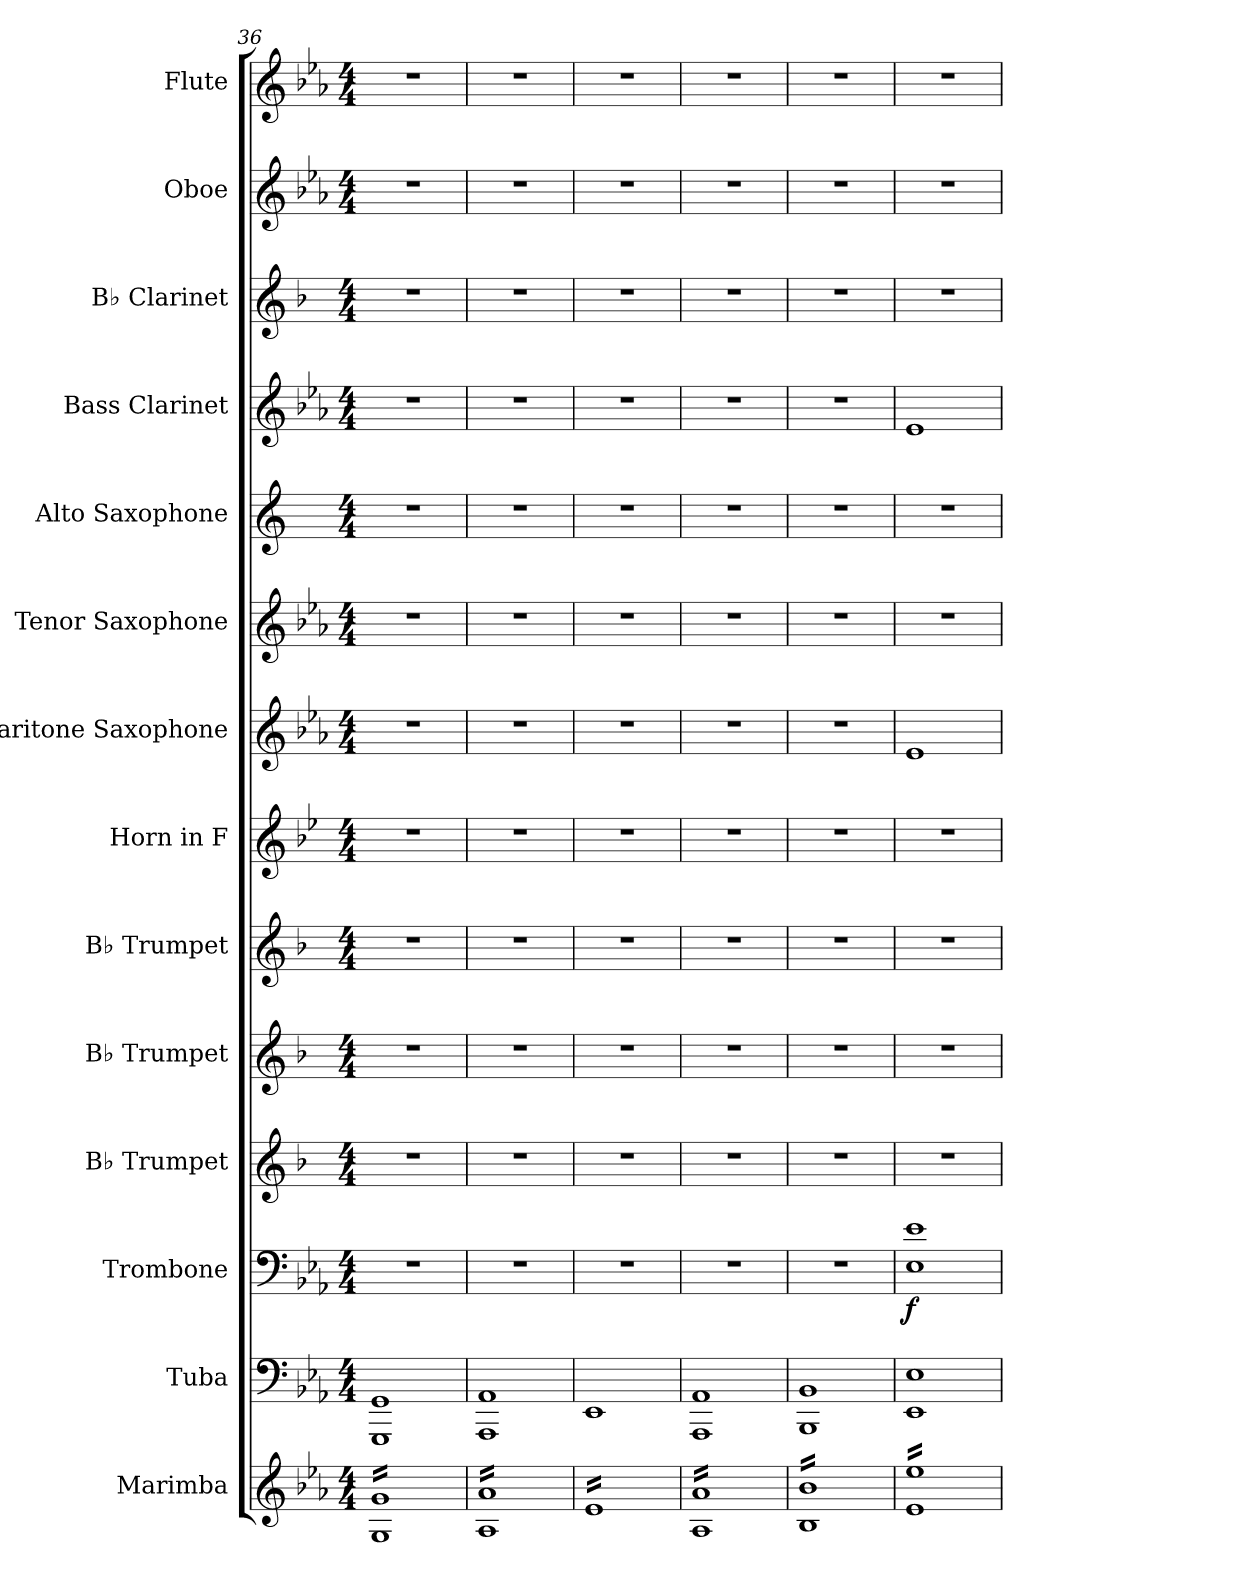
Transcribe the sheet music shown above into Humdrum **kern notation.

**kern	**kern	**kern	**dynam	**kern	**kern	**kern	**kern	**kern	**kern	**kern	**kern	**kern	**kern	**kern
*part14	*part13	*part12	*part12	*part11	*part10	*part9	*part8	*part7	*part6	*part5	*part4	*part3	*part2	*part1
*staff14	*staff13	*staff12	*staff12	*staff11	*staff10	*staff9	*staff8	*staff7	*staff6	*staff5	*staff4	*staff3	*staff2	*staff1
*I"Marimba	*I"Tuba	*I"Trombone	*	*I"B♭ Trumpet	*I"B♭ Trumpet	*I"B♭ Trumpet	*I"Horn in F	*I"Baritone Saxophone	*I"Tenor Saxophone	*I"Alto Saxophone	*I"Bass Clarinet	*I"B♭ Clarinet	*I"Oboe	*I"Flute
*I'Mrm.	*I'Tba.	*I'Tbn.	*	*I'B♭ Tpt.	*I'B♭ Tpt.	*I'B♭ Tpt.	*	*I'Bar. Sax.	*I'T. Sax.	*I'A. Sax.	*I'B. Cl.	*I'B♭ Cl.	*I'Ob.	*I'Fl.
*clefG2	*clefF4	*clefF4	*	*clefG2	*clefG2	*clefG2	*clefG2	*clefG2	*clefG2	*clefG2	*clefG2	*clefG2	*clefG2	*clefG2
*	*	*	*	*ITrd1c2	*ITrd1c2	*ITrd1c2	*ITrd4c7	*ITrd12c21	*ITrd8c14	*ITrd5c9	*ITrd8c14	*ITrd1c2	*	*
*k[b-e-a-]	*k[b-e-a-]	*k[b-e-a-]	*	*k[b-e-a-]	*k[b-e-a-]	*k[b-e-a-]	*k[b-e-a-]	*k[b-e-a-]	*k[b-e-a-]	*k[b-e-a-]	*k[b-e-a-]	*k[b-e-a-]	*k[b-e-a-]	*k[b-e-a-]
*M4/4	*M4/4	*M4/4	*	*M4/4	*M4/4	*M4/4	*M4/4	*M4/4	*M4/4	*M4/4	*M4/4	*M4/4	*M4/4	*M4/4
=36	=36	=36	=36	=36	=36	=36	=36	=36	=36	=36	=36	=36	=36	=36
*tremolo	*	*	*	*	*	*	*	*	*	*	*	*	*	*
16G 16gLL	1GGG 1GG	1r	.	1r	1r	1r	1r	1r	1r	1r	1r	1r	1r	1r
16G 16g	.	.	.	.	.	.	.	.	.	.	.	.	.	.
16G 16g	.	.	.	.	.	.	.	.	.	.	.	.	.	.
16G 16g	.	.	.	.	.	.	.	.	.	.	.	.	.	.
16G 16g	.	.	.	.	.	.	.	.	.	.	.	.	.	.
16G 16g	.	.	.	.	.	.	.	.	.	.	.	.	.	.
16G 16g	.	.	.	.	.	.	.	.	.	.	.	.	.	.
16G 16g	.	.	.	.	.	.	.	.	.	.	.	.	.	.
16G 16g	.	.	.	.	.	.	.	.	.	.	.	.	.	.
16G 16g	.	.	.	.	.	.	.	.	.	.	.	.	.	.
16G 16g	.	.	.	.	.	.	.	.	.	.	.	.	.	.
16G 16g	.	.	.	.	.	.	.	.	.	.	.	.	.	.
16G 16g	.	.	.	.	.	.	.	.	.	.	.	.	.	.
16G 16g	.	.	.	.	.	.	.	.	.	.	.	.	.	.
16G 16g	.	.	.	.	.	.	.	.	.	.	.	.	.	.
16G 16gJJ	.	.	.	.	.	.	.	.	.	.	.	.	.	.
!!LO:PB:g=z
=37	=37	=37	=37	=37	=37	=37	=37	=37	=37	=37	=37	=37	=37	=37
16A- 16a-LL	1AAA- 1AA-	1r	.	1r	1r	1r	1r	1r	1r	1r	1r	1r	1r	1r
16A- 16a-	.	.	.	.	.	.	.	.	.	.	.	.	.	.
16A- 16a-	.	.	.	.	.	.	.	.	.	.	.	.	.	.
16A- 16a-	.	.	.	.	.	.	.	.	.	.	.	.	.	.
16A- 16a-	.	.	.	.	.	.	.	.	.	.	.	.	.	.
16A- 16a-	.	.	.	.	.	.	.	.	.	.	.	.	.	.
16A- 16a-	.	.	.	.	.	.	.	.	.	.	.	.	.	.
16A- 16a-	.	.	.	.	.	.	.	.	.	.	.	.	.	.
16A- 16a-	.	.	.	.	.	.	.	.	.	.	.	.	.	.
16A- 16a-	.	.	.	.	.	.	.	.	.	.	.	.	.	.
16A- 16a-	.	.	.	.	.	.	.	.	.	.	.	.	.	.
16A- 16a-	.	.	.	.	.	.	.	.	.	.	.	.	.	.
16A- 16a-	.	.	.	.	.	.	.	.	.	.	.	.	.	.
16A- 16a-	.	.	.	.	.	.	.	.	.	.	.	.	.	.
16A- 16a-	.	.	.	.	.	.	.	.	.	.	.	.	.	.
16A- 16a-JJ	.	.	.	.	.	.	.	.	.	.	.	.	.	.
=38	=38	=38	=38	=38	=38	=38	=38	=38	=38	=38	=38	=38	=38	=38
16e-LL	1EE-	1r	.	1r	1r	1r	1r	1r	1r	1r	1r	1r	1r	1r
16e-	.	.	.	.	.	.	.	.	.	.	.	.	.	.
16e-	.	.	.	.	.	.	.	.	.	.	.	.	.	.
16e-	.	.	.	.	.	.	.	.	.	.	.	.	.	.
16e-	.	.	.	.	.	.	.	.	.	.	.	.	.	.
16e-	.	.	.	.	.	.	.	.	.	.	.	.	.	.
16e-	.	.	.	.	.	.	.	.	.	.	.	.	.	.
16e-	.	.	.	.	.	.	.	.	.	.	.	.	.	.
16e-	.	.	.	.	.	.	.	.	.	.	.	.	.	.
16e-	.	.	.	.	.	.	.	.	.	.	.	.	.	.
16e-	.	.	.	.	.	.	.	.	.	.	.	.	.	.
16e-	.	.	.	.	.	.	.	.	.	.	.	.	.	.
16e-	.	.	.	.	.	.	.	.	.	.	.	.	.	.
16e-	.	.	.	.	.	.	.	.	.	.	.	.	.	.
16e-	.	.	.	.	.	.	.	.	.	.	.	.	.	.
16e-JJ	.	.	.	.	.	.	.	.	.	.	.	.	.	.
=39	=39	=39	=39	=39	=39	=39	=39	=39	=39	=39	=39	=39	=39	=39
16A- 16a-LL	1AAA- 1AA-	1r	.	1r	1r	1r	1r	1r	1r	1r	1r	1r	1r	1r
16A- 16a-	.	.	.	.	.	.	.	.	.	.	.	.	.	.
16A- 16a-	.	.	.	.	.	.	.	.	.	.	.	.	.	.
16A- 16a-	.	.	.	.	.	.	.	.	.	.	.	.	.	.
16A- 16a-	.	.	.	.	.	.	.	.	.	.	.	.	.	.
16A- 16a-	.	.	.	.	.	.	.	.	.	.	.	.	.	.
16A- 16a-	.	.	.	.	.	.	.	.	.	.	.	.	.	.
16A- 16a-	.	.	.	.	.	.	.	.	.	.	.	.	.	.
16A- 16a-	.	.	.	.	.	.	.	.	.	.	.	.	.	.
16A- 16a-	.	.	.	.	.	.	.	.	.	.	.	.	.	.
16A- 16a-	.	.	.	.	.	.	.	.	.	.	.	.	.	.
16A- 16a-	.	.	.	.	.	.	.	.	.	.	.	.	.	.
16A- 16a-	.	.	.	.	.	.	.	.	.	.	.	.	.	.
16A- 16a-	.	.	.	.	.	.	.	.	.	.	.	.	.	.
16A- 16a-	.	.	.	.	.	.	.	.	.	.	.	.	.	.
16A- 16a-JJ	.	.	.	.	.	.	.	.	.	.	.	.	.	.
=40	=40	=40	=40	=40	=40	=40	=40	=40	=40	=40	=40	=40	=40	=40
16B- 16b-LL	1BBB- 1BB-	1r	.	1r	1r	1r	1r	1r	1r	1r	1r	1r	1r	1r
16B- 16b-	.	.	.	.	.	.	.	.	.	.	.	.	.	.
16B- 16b-	.	.	.	.	.	.	.	.	.	.	.	.	.	.
16B- 16b-	.	.	.	.	.	.	.	.	.	.	.	.	.	.
16B- 16b-	.	.	.	.	.	.	.	.	.	.	.	.	.	.
16B- 16b-	.	.	.	.	.	.	.	.	.	.	.	.	.	.
16B- 16b-	.	.	.	.	.	.	.	.	.	.	.	.	.	.
16B- 16b-	.	.	.	.	.	.	.	.	.	.	.	.	.	.
16B- 16b-	.	.	.	.	.	.	.	.	.	.	.	.	.	.
16B- 16b-	.	.	.	.	.	.	.	.	.	.	.	.	.	.
16B- 16b-	.	.	.	.	.	.	.	.	.	.	.	.	.	.
16B- 16b-	.	.	.	.	.	.	.	.	.	.	.	.	.	.
16B- 16b-	.	.	.	.	.	.	.	.	.	.	.	.	.	.
16B- 16b-	.	.	.	.	.	.	.	.	.	.	.	.	.	.
16B- 16b-	.	.	.	.	.	.	.	.	.	.	.	.	.	.
16B- 16b-JJ	.	.	.	.	.	.	.	.	.	.	.	.	.	.
=41	=41	=41	=41	=41	=41	=41	=41	=41	=41	=41	=41	=41	=41	=41
!	!	!	!LO:DY:b	!	!	!	!	!	!	!	!	!	!	!
16e- 16ee-LL	1EE- 1E-	1E- 1e-	f	1r	1r	1r	1r	1E-	1r	1r	1E-	1r	1r	1r
16e- 16ee-	.	.	.	.	.	.	.	.	.	.	.	.	.	.
16e- 16ee-	.	.	.	.	.	.	.	.	.	.	.	.	.	.
16e- 16ee-	.	.	.	.	.	.	.	.	.	.	.	.	.	.
16e- 16ee-	.	.	.	.	.	.	.	.	.	.	.	.	.	.
16e- 16ee-	.	.	.	.	.	.	.	.	.	.	.	.	.	.
16e- 16ee-	.	.	.	.	.	.	.	.	.	.	.	.	.	.
16e- 16ee-	.	.	.	.	.	.	.	.	.	.	.	.	.	.
16e- 16ee-	.	.	.	.	.	.	.	.	.	.	.	.	.	.
16e- 16ee-	.	.	.	.	.	.	.	.	.	.	.	.	.	.
16e- 16ee-	.	.	.	.	.	.	.	.	.	.	.	.	.	.
16e- 16ee-	.	.	.	.	.	.	.	.	.	.	.	.	.	.
16e- 16ee-	.	.	.	.	.	.	.	.	.	.	.	.	.	.
16e- 16ee-	.	.	.	.	.	.	.	.	.	.	.	.	.	.
16e- 16ee-	.	.	.	.	.	.	.	.	.	.	.	.	.	.
16e- 16ee-JJ	.	.	.	.	.	.	.	.	.	.	.	.	.	.
*Xtremolo	*	*	*	*	*	*	*	*	*	*	*	*	*	*
=	=	=	=	=	=	=	=	=	=	=	=	=	=	=
*-	*-	*-	*-	*-	*-	*-	*-	*-	*-	*-	*-	*-	*-	*-
